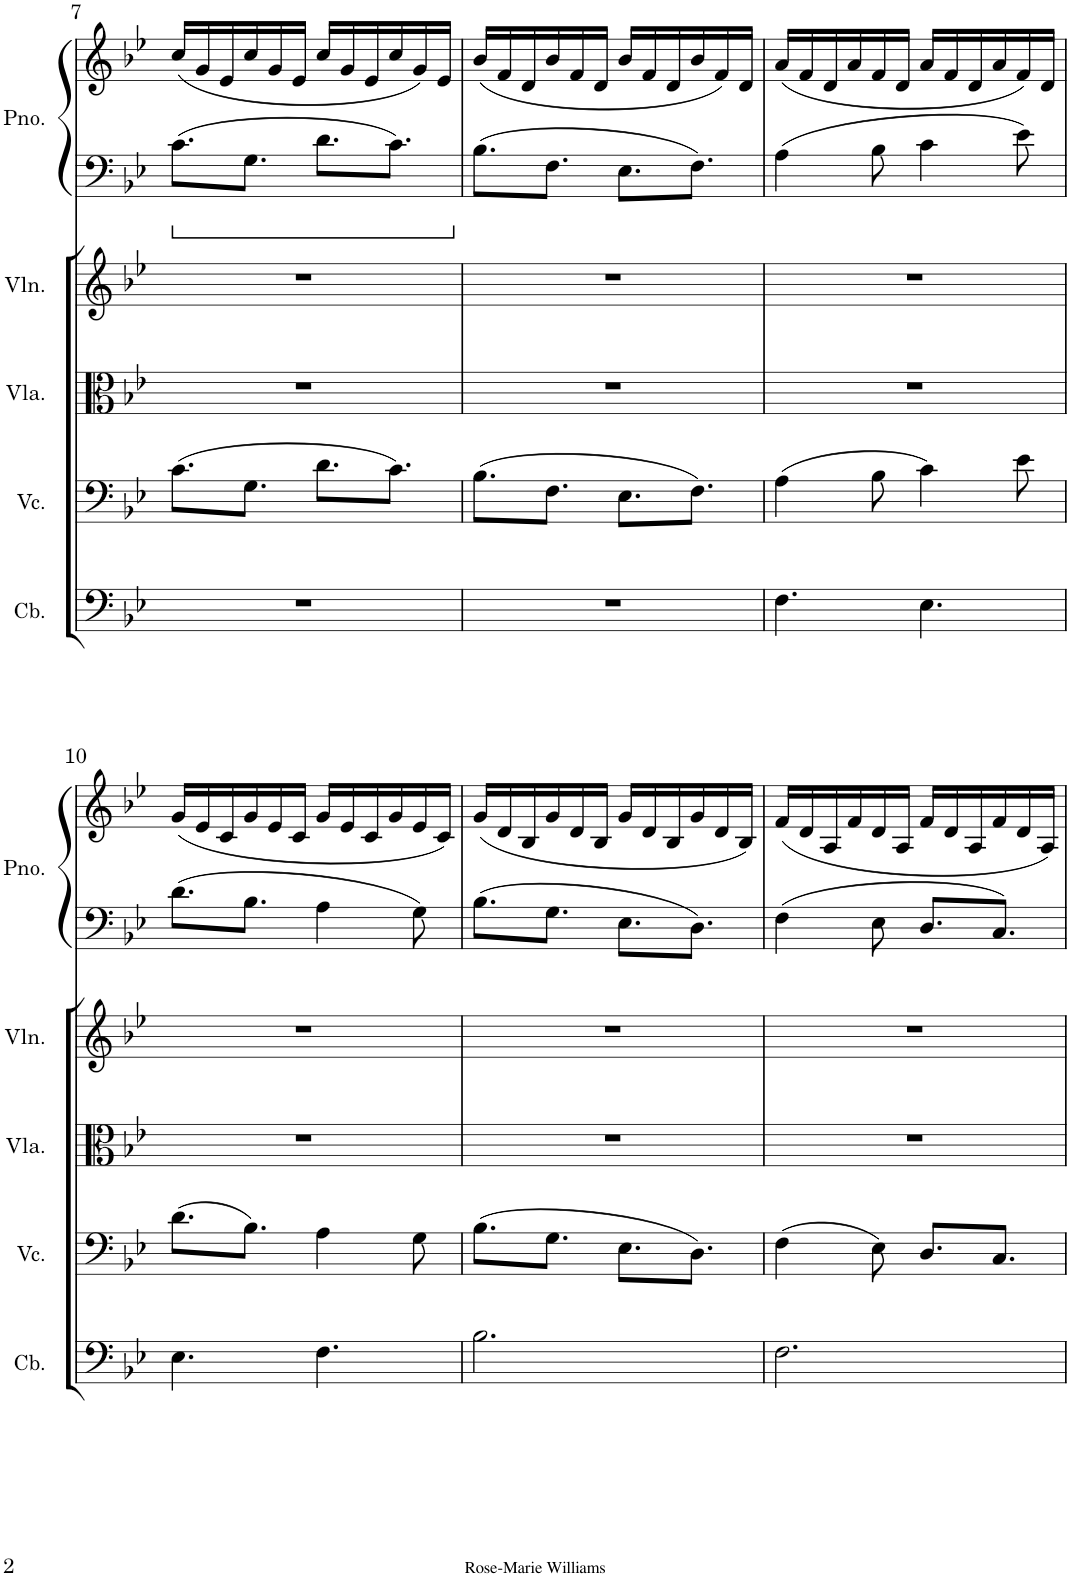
**kern	**kern	**kern	**kern	**kern	**kern
*part5	*part4	*part3	*part2	*part1	*part1
*staff6	*staff5	*staff4	*staff3	*staff2	*staff1
*I"Contrabass	*I"Violoncello	*I"Viola	*I"Violin	*I"Piano	*
*I'Cb.	*I'Vc.	*I'Vla.	*I'Vln.	*I'Pno.	*
!!LO:PB:g=z
*clefF4	*clefF4	*clefC3	*clefG2	*clefF4	*clefG2
*Trd7c12	*	*	*	*	*
*k[b-e-]	*k[b-e-]	*k[b-e-]	*k[b-e-]	*k[b-e-]	*k[b-e-]
*M6/8	*M6/8	*M6/8	*M6/8	*M6/8	*M6/8
=7	=7	=7	=7	=7	=7
2.r	(>8.c\L	2.r	2.r	8.c\L	(<16cc/LL
.	.	.	.	.	16g/
.	.	.	.	.	16e-/
.	8.G\J	.	.	8.G\J	16cc/
.	.	.	.	.	16g/
.	.	.	.	.	16e-/JJ
.	8.d\L	.	.	8.d\L	16cc/LL
.	.	.	.	.	16g/
.	.	.	.	.	16e-/
.	8.c\J)	.	.	8.c\J	16cc/
.	.	.	.	.	16g/)
.	.	.	.	.	16e-/JJ
=8	=8	=8	=8	=8	=8
2.r	(>8.B-\L	2.r	2.r	8.B-\L	(<16b-/LL
.	.	.	.	.	16f/
.	.	.	.	.	16d/
.	8.F\J	.	.	8.F\J	16b-/
.	.	.	.	.	16f/
.	.	.	.	.	16d/JJ
.	8.E-\L	.	.	8.E-\L	16b-/LL
.	.	.	.	.	16f/
.	.	.	.	.	16d/
.	8.F\J)	.	.	8.F\J	16b-/
.	.	.	.	.	16f/)
.	.	.	.	.	16d/JJ
=9	=9	=9	=9	=9	=9
4.F\	(>4A\	2.r	2.r	4A\	(<16a/LL
.	.	.	.	.	16f/
.	.	.	.	.	16d/
.	.	.	.	.	16a/
.	8B-\	.	.	8B-\	16f/
.	.	.	.	.	16d/JJ
4.E-\	4c\)	.	.	4c\	16a/LL
.	.	.	.	.	16f/
.	.	.	.	.	16d/
.	.	.	.	.	16a/
.	8e-\	.	.	8e-\	16f/)
.	.	.	.	.	16d/JJ
!!LO:LB:g=z
=10	=10	=10	=10	=10	=10
4.E-\	(>8.d\L	2.r	2.r	8.d\L	(<16g/LL
.	.	.	.	.	16e-/
.	.	.	.	.	16c/
.	8.B-\J)	.	.	8.B-\J	16g/
.	.	.	.	.	16e-/
.	.	.	.	.	16c/JJ
4.F\	4A\	.	.	4A\	16g/LL
.	.	.	.	.	16e-/
.	.	.	.	.	16c/
.	.	.	.	.	16g/
.	8G\	.	.	8G\	16e-/
.	.	.	.	.	16c/JJ)
=11	=11	=11	=11	=11	=11
2.B-\	(>8.B-\L	2.r	2.r	8.B-\L	(<16g/LL
.	.	.	.	.	16d/
.	.	.	.	.	16B-/
.	8.G\J	.	.	8.G\J	16g/
.	.	.	.	.	16d/
.	.	.	.	.	16B-/JJ
.	8.E-\L	.	.	8.E-\L	16g/LL
.	.	.	.	.	16d/
.	.	.	.	.	16B-/
.	8.D\J)	.	.	8.D\J	16g/
.	.	.	.	.	16d/
.	.	.	.	.	16B-/JJ)
=12	=12	=12	=12	=12	=12
2.F\	(>4F\	2.r	2.r	4F\	(16f/LL
.	.	.	.	.	16d/
.	.	.	.	.	16A/
.	.	.	.	.	16f/
.	8E-\)	.	.	8E-\	16d/
.	.	.	.	.	16A/JJ
.	8.D/L	.	.	8.D/L	16f/LL
.	.	.	.	.	16d/
.	.	.	.	.	16A/
.	8.C/J	.	.	8.C/J	16f/
.	.	.	.	.	16d/
.	.	.	.	.	16A/JJ)
=	=	=	=	=	=
*-	*-	*-	*-	*-	*-
